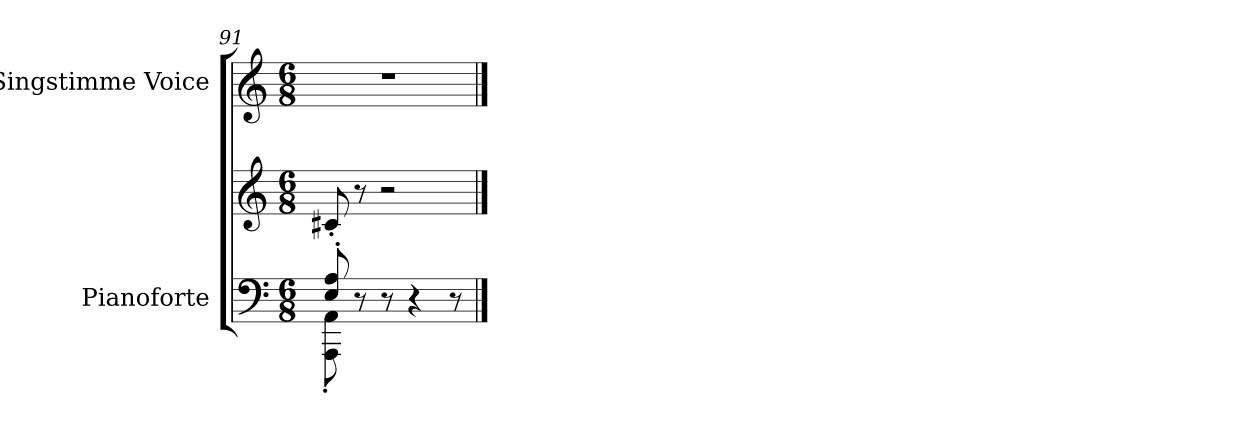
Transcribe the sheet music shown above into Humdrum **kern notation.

**kern	**kern	**kern
*part2	*part2	*part1
*staff3	*staff2	*staff1
*I"Pianoforte	*	*I"Singstimme Voice
*I'Pno	*	*
*clefF4	*clefG2	*clefG2
*k[]	*k[]	*k[]
*M6/8	*M6/8	*M6/8
=91	=91	=91
*^	*	*
8E/' 8A/'	8AAA\' 8AA\'	8c#X'>/	2.r
8r	8ryy	8r	.
8r	8ryy	2r	.
4r	4ryy	.	.
8r	8ryy	.	.
*v	*v	*	*
==	==	==
*-	*-	*-
